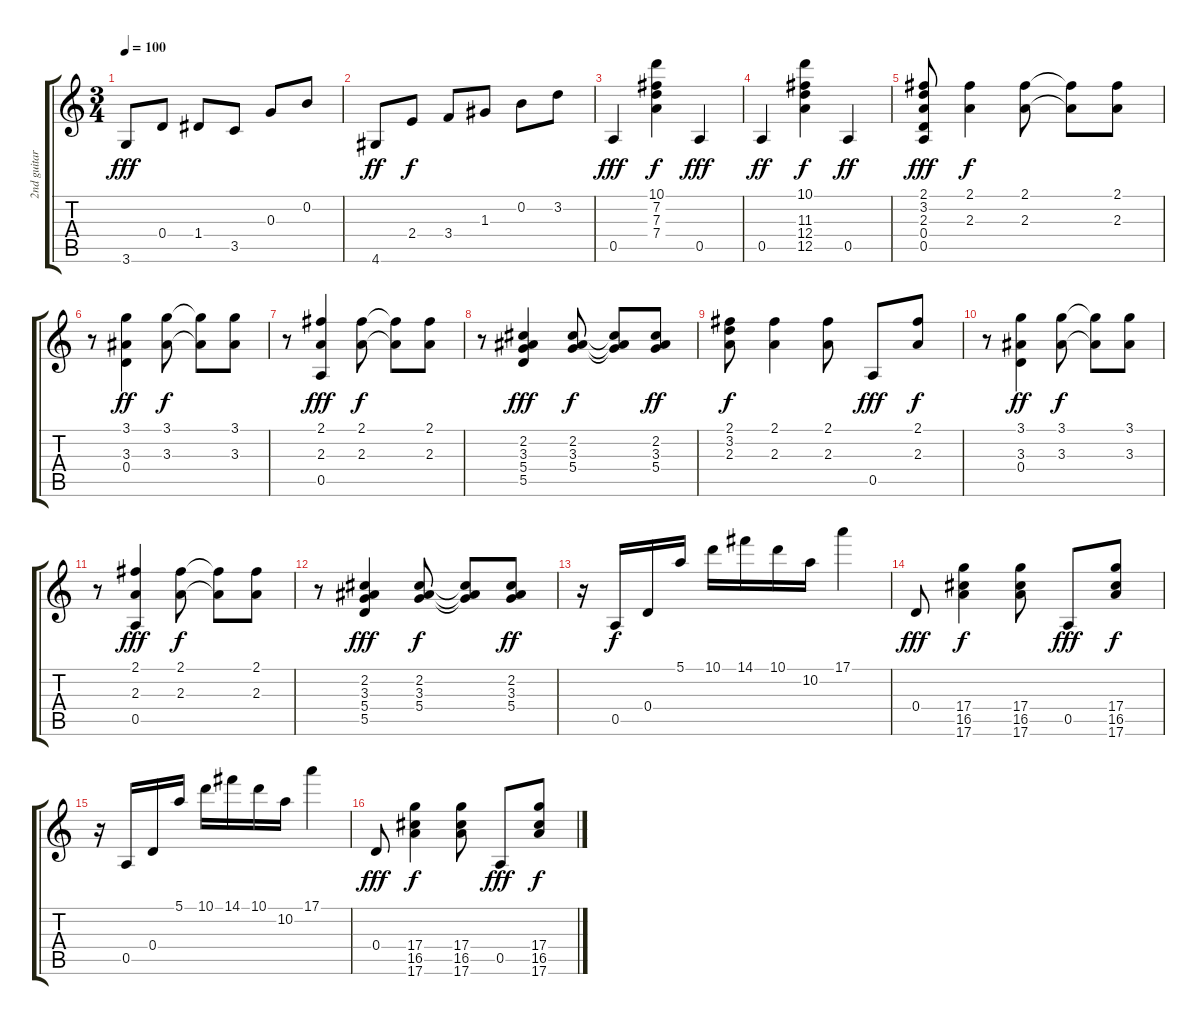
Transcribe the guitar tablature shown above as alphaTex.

\track ("2nd guitar" "2nd guitar") {instrument acousticguitarnylon}
\staff {score tabs}
\tuning (E4 B3 G3 D3 A2 E2) {hide}
\ts (3 4)
\tempo 100
\clef g2
\ks c
3.6.8{dy fff} 0.4.8 1.4.8 3.5.8 0.3.8 0.2.8 |
4.6.8{dy ff} 2.4.8{dy f} 3.4.8 1.3.8 0.2.8 3.2.8 |
0.5.4{dy fff} (10.1 7.2 7.3 7.4).4{dy f} 0.5.4{dy fff} |
0.5.4{dy ff} (10.1 11.3 12.4 12.5).4{dy f} 0.5.4{dy ff} |
(2.1 3.2 2.3 0.4 0.5).8{dy fff} (2.1 2.3).4{dy f} (2.1 2.3).8 (2.1{t} 2.3{t}).8 (2.1 2.3).8 |
r.8 (3.1 3.3 0.4).4{dy ff} (3.1 3.3).8{dy f} (3.1{t} 3.3{t}).8 (3.1 3.3).8 |
r.8 (2.1 2.3 0.5).4{dy fff} (2.1 2.3).8{dy f} (2.1{t} 2.3{t}).8 (2.1 2.3).8 |
r.8 (2.2 3.3 5.4 5.5).4{dy fff} (2.2 3.3 5.4).8{dy f} (2.2{t} 3.3{t} 5.4{t}).8 (2.2 3.3 5.4).8{dy ff} |
(2.1 3.2 2.3).8{dy f} (2.1 2.3).4 (2.1 2.3).8 0.5.8{dy fff} (2.1 2.3).8{dy f} |
r.8 (3.1 3.3 0.4).4{dy ff} (3.1 3.3).8{dy f} (3.1{t} 3.3{t}).8 (3.1 3.3).8 |
r.8 (2.1 2.3 0.5).4{dy fff} (2.1 2.3).8{dy f} (2.1{t} 2.3{t}).8 (2.1 2.3).8 |
r.8 (2.2 3.3 5.4 5.5).4{dy fff} (2.2 3.3 5.4).8{dy f} (2.2{t} 3.3{t} 5.4{t}).8 (2.2 3.3 5.4).8{dy ff} |
r.16 0.5.16{dy f} 0.4.16 5.1.16 10.1.16 14.1.16 10.1.16 10.2.16 17.1.4 |
0.4.8{dy fff} (17.4 16.5 17.6).4{dy f} (17.4 16.5 17.6).8 0.5.8{dy fff} (17.4 16.5 17.6).8{dy f} |
r.16 0.5.16 0.4.16 5.1.16 10.1.16 14.1.16 10.1.16 10.2.16 17.1.4 |
0.4.8{dy fff} (17.4 16.5 17.6).4{dy f} (17.4 16.5 17.6).8 0.5.8{dy fff} (17.4 16.5 17.6).8{dy f}
